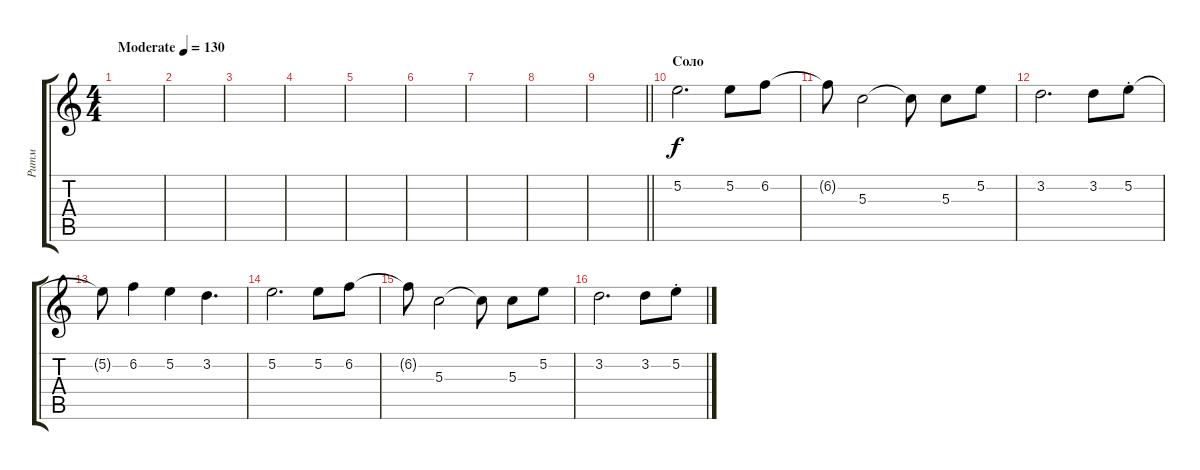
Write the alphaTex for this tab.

\track ("Ритм" "Ритм") {instrument distortionguitar}
\staff {score tabs}
\tuning (E4 B3 G3 D3 A2 E2) {hide}
\ts (4 4)
\tempo (130 "Moderate")
\clef g2
\ks c
|
|
|
|
|
|
|
|
\barLineRight lightlight
|
\section ("" "Соло")
5.2.2{d} 5.2.8 6.2.8 |
6.2{t}.8 5.3.2 5.3{t}.8 5.3.8 5.2.8 |
3.2.2{d} 3.2.8 5.2{st}.8 |
5.2{t}.8 6.2.4 5.2.4 3.2.4{d} |
5.2.2{d} 5.2.8 6.2.8 |
6.2{t}.8 5.3.2 5.3{t}.8 5.3.8 5.2.8 |
3.2.2{d} 3.2.8 5.2{st}.8
